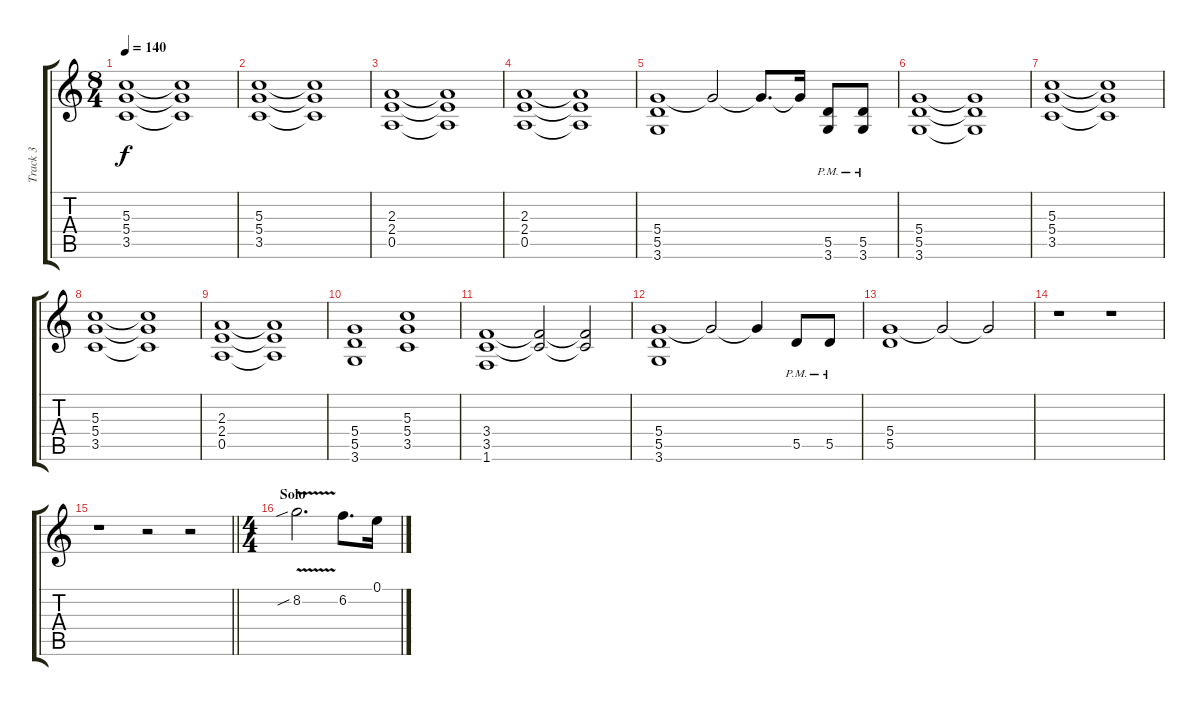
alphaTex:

\track ("Track 3" "Track 3") {instrument distortionguitar}
\staff {score tabs}
\tuning (E4 B3 G3 D3 A2 E2) {hide}
\ts (8 4)
\tempo 140
\clef g2
\ks c
(5.3 5.4 3.5).1{dy f} (5.3{t} 5.4{t} 3.5{t}).1 |
(5.3 5.4 3.5).1 (5.3{t} 5.4{t} 3.5{t}).1 |
(2.3 2.4 0.5).1 (2.3{t} 2.4{t} 0.5{t}).1 |
(2.3 2.4 0.5).1 (2.3{t} 2.4{t} 0.5{t}).1 |
(5.4 5.5 3.6).1 5.4{t}.2 5.4{t}.8{d} 5.4{t}.16 (5.5 3.6{pm}).8 (5.5{pm} 3.6).8 |
(5.4 5.5 3.6).1 (5.4{t} 5.5{t} 3.6{t}).1 |
(5.3 5.4 3.5).1 (5.3{t} 5.4{t} 3.5{t}).1 |
(5.3 5.4 3.5).1 (5.3{t} 5.4{t} 3.5{t}).1 |
(2.3 2.4 0.5).1 (2.3{t} 2.4{t} 0.5{t}).1 |
(5.4 5.5 3.6).1 (5.3 5.4 3.5).1 |
(3.4 3.5 1.6).1 (3.4{t} 3.5{t}).2 (3.4{t} 3.5{t}).2 |
(5.4 5.5 3.6).1 5.4{t}.2 5.4{t}.4 5.5{pm}.8 5.5{pm}.8 |
(5.4 5.5).1 5.4{t}.2 5.4{t}.2 |
r.1 r.1 |
\barLineRight lightlight
r.1 r.2 r.2 |
\ts (4 4)
\section ("" "Solo")
8.2{v sib}.2{d} 6.2.8{d} 0.1.16
